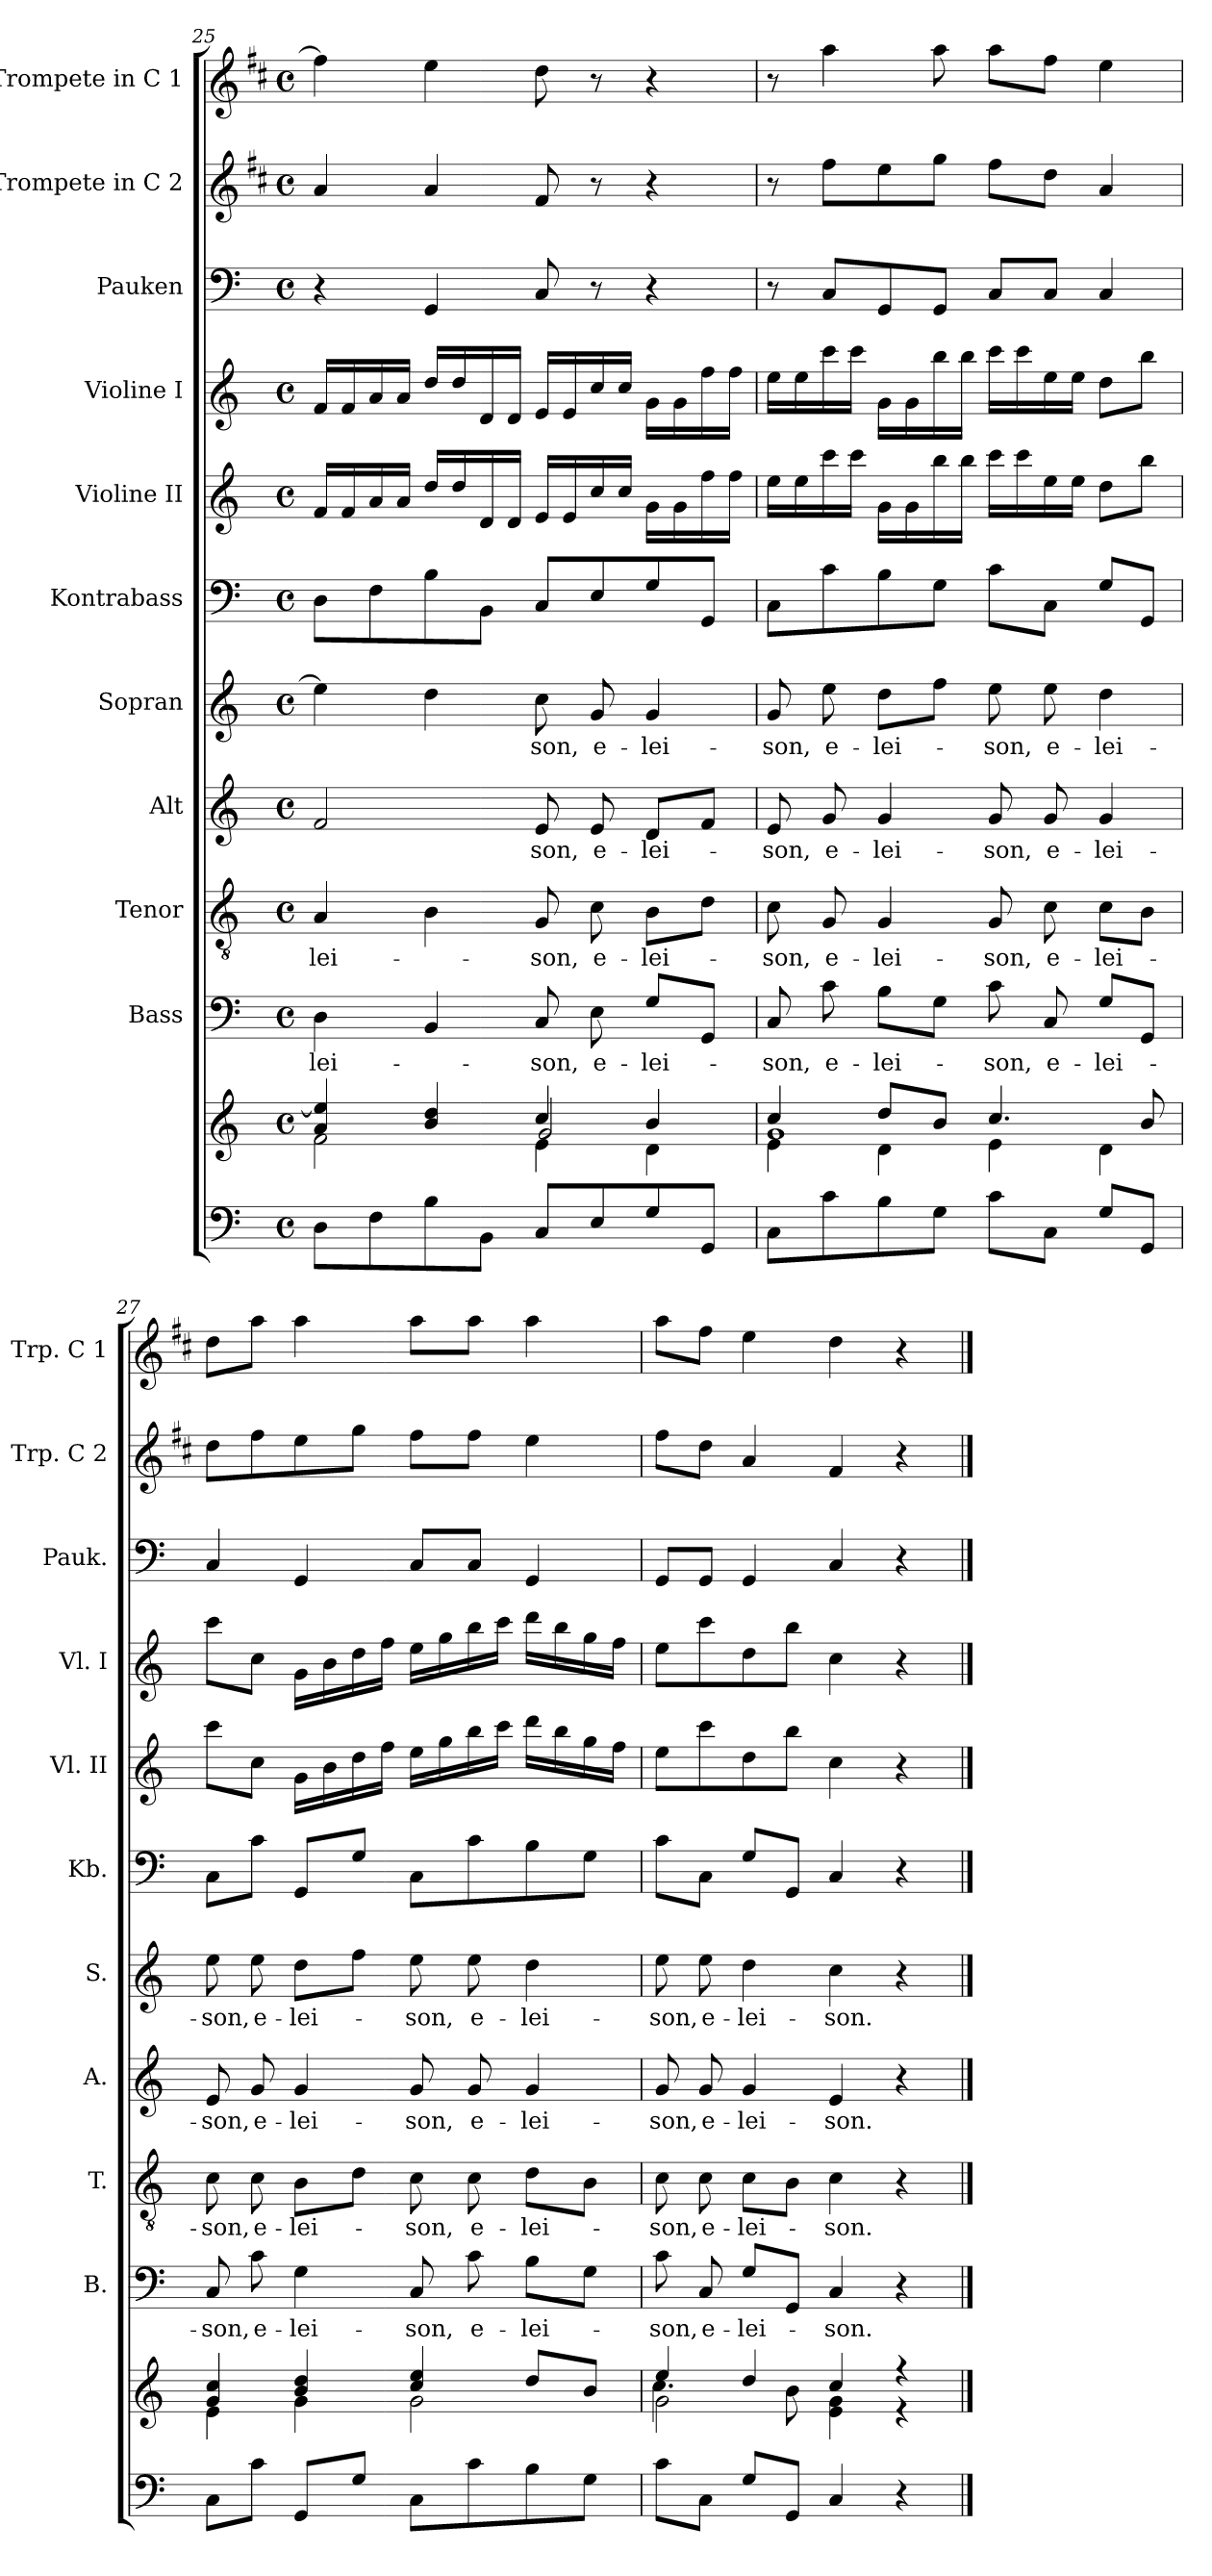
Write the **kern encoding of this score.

**kern	**kern	**kern	**text	**kern	**text	**kern	**text	**kern	**text	**kern	**kern	**kern	**kern	**kern	**kern
*part11	*part11	*part10	*part10	*part9	*part9	*part8	*part8	*part7	*part7	*part6	*part5	*part4	*part3	*part2	*part1
*staff12	*staff11	*staff10	*staff10	*staff9	*staff9	*staff8	*staff8	*staff7	*staff7	*staff6	*staff5	*staff4	*staff3	*staff2	*staff1
*	*	*I"Bass	*	*I"Tenor	*	*I"Alt	*	*I"Sopran	*	*I"Kontrabass	*I"Violine II	*I"Violine I	*I"Pauken	*I"Trompete in C 2	*I"Trompete in C 1
*	*	*I'B.	*	*I'T.	*	*I'A.	*	*I'S.	*	*I'Kb.	*I'Vl. II	*I'Vl. I	*I'Pauk.	*I'Trp. C 2	*I'Trp. C 1
*clefF4	*clefG2	*clefF4	*	*clefGv2	*	*clefG2	*	*clefG2	*	*clefF4	*clefG2	*clefG2	*clefF4	*clefG2	*clefG2
*	*	*	*	*	*	*	*	*	*	*ITrd7c12	*	*	*	*ITrd1c2	*ITrd1c2
*k[]	*k[]	*k[]	*	*k[]	*	*k[]	*	*k[]	*	*k[]	*k[]	*k[]	*k[]	*k[]	*k[]
*C:	*C:	*C:	*	*C:	*	*C:	*	*C:	*	*C:	*C:	*C:	*C:	*C:	*C:
*M4/4	*M4/4	*M4/4	*	*M4/4	*	*M4/4	*	*M4/4	*	*M4/4	*M4/4	*M4/4	*M4/4	*M4/4	*M4/4
*met(c)	*met(c)	*met(c)	*	*met(c)	*	*met(c)	*	*met(c)	*	*met(c)	*met(c)	*met(c)	*met(c)	*met(c)	*met(c)
=25	=25	=25	=25	=25	=25	=25	=25	=25	=25	=25	=25	=25	=25	=25	=25
*	*^	*	*	*	*	*	*	*	*	*	*	*	*	*	*
*	*	*^	*	*	*	*	*	*	*	*	*	*	*	*	*	*
!	!	!	!	!	!LO:LY:b	!	!LO:LY:b	!	!	!	!	!	!	!	!	!	!
8D\L	4a/ 4ee/]	2f\	2ryy	4D\	-lei-	4A/	-lei-	2f/	.	4ee\]	.	8DD\L	16f/LL	16f/LL	4r	4g/	4ee\]
.	.	.	.	.	.	.	.	.	.	.	.	.	16f/	16f/	.	.	.
8F\	.	.	.	.	.	.	.	.	.	.	.	8FF\	16a/	16a/	.	.	.
.	.	.	.	.	.	.	.	.	.	.	.	.	16a/JJ	16a/JJ	.	.	.
8B\	4b/ 4dd/	.	.	4BB/	.	4B\	.	.	.	4dd\	.	8BB\	16dd/LL	16dd/LL	4GG/	4g/	4dd\
.	.	.	.	.	.	.	.	.	.	.	.	.	16dd/	16dd/	.	.	.
8BB\J	.	.	.	.	.	.	.	.	.	.	.	8BBB\J	16d/	16d/	.	.	.
.	.	.	.	.	.	.	.	.	.	.	.	.	16d/JJ	16d/JJ	.	.	.
!	!	!	!	!	!LO:LY:b	!	!LO:LY:b	!	!LO:LY:b	!	!LO:LY:b	!	!	!	!	!	!
8C/L	4cc/	4e\	2g/	8C/	-son,	8G/	-son,	8e/	-son,	8cc\	-son,	8CC/L	16e/LL	16e/LL	8C/	8e/	8cc\
.	.	.	.	.	.	.	.	.	.	.	.	.	16e/	16e/	.	.	.
!	!	!	!	!	!LO:LY:b	!	!LO:LY:b	!	!LO:LY:b	!	!LO:LY:b	!	!	!	!	!	!
8E/	.	.	.	8E\	e-	8c\	e-	8e/	e-	8g/	e-	8EE/	16cc/	16cc/	8r	8r	8r
.	.	.	.	.	.	.	.	.	.	.	.	.	16cc/JJ	16cc/JJ	.	.	.
!	!	!	!	!	!LO:LY:b	!	!LO:LY:b	!	!LO:LY:b	!	!LO:LY:b	!	!	!	!	!	!
8G/	4b/	4d\	.	8G/L	-lei-	8B\L	-lei-	8d/L	-lei-	4g/	-lei-	8GG/	16g\LL	16g\LL	4r	4r	4r
.	.	.	.	.	.	.	.	.	.	.	.	.	16g\	16g\	.	.	.
8GG/J	.	.	.	8GG/J	.	8d\J	.	8f/J	.	.	.	8GGG/J	16ff\	16ff\	.	.	.
.	.	.	.	.	.	.	.	.	.	.	.	.	16ff\JJ	16ff\JJ	.	.	.
!!LO:PB:g=z
=26	=26	=26	=26	=26	=26	=26	=26	=26	=26	=26	=26	=26	=26	=26	=26	=26	=26
!	!	!	!	!	!LO:LY:b	!	!LO:LY:b	!	!LO:LY:b	!	!LO:LY:b	!	!	!	!	!	!
8C\L	4cc/	4e\	1g	8C/	-son,	8c\	-son,	8e/	-son,	8g/	-son,	8CC\L	16ee\LL	16ee\LL	8r	8r	8r
.	.	.	.	.	.	.	.	.	.	.	.	.	16ee\	16ee\	.	.	.
!	!	!	!	!	!LO:LY:b	!	!LO:LY:b	!	!LO:LY:b	!	!LO:LY:b	!	!	!	!	!	!
8c\	.	.	.	8c\	e-	8G/	e-	8g/	e-	8ee\	e-	8C\	16ccc\	16ccc\	8C/L	8ee\L	4gg\
.	.	.	.	.	.	.	.	.	.	.	.	.	16ccc\JJ	16ccc\JJ	.	.	.
!	!	!	!	!	!LO:LY:b	!	!LO:LY:b	!	!LO:LY:b	!	!LO:LY:b	!	!	!	!	!	!
8B\	8dd/L	4d\	.	8B\L	-lei-	4G/	-lei-	4g/	-lei-	8dd\L	-lei-	8BB\	16g\LL	16g\LL	8GG/	8dd\	.
.	.	.	.	.	.	.	.	.	.	.	.	.	16g\	16g\	.	.	.
8G\J	8b/J	.	.	8G\J	.	.	.	.	.	8ff\J	.	8GG\J	16bb\	16bb\	8GG/J	8ff\J	8gg\
.	.	.	.	.	.	.	.	.	.	.	.	.	16bb\JJ	16bb\JJ	.	.	.
!	!	!	!	!	!LO:LY:b	!	!LO:LY:b	!	!LO:LY:b	!	!LO:LY:b	!	!	!	!	!	!
8c\L	4.cc/	4e\	.	8c\	-son,	8G/	-son,	8g/	-son,	8ee\	-son,	8C\L	16ccc\LL	16ccc\LL	8C/L	8ee\L	8gg\L
.	.	.	.	.	.	.	.	.	.	.	.	.	16ccc\	16ccc\	.	.	.
!	!	!	!	!	!LO:LY:b	!	!LO:LY:b	!	!LO:LY:b	!	!LO:LY:b	!	!	!	!	!	!
8C\J	.	.	.	8C/	e-	8c\	e-	8g/	e-	8ee\	e-	8CC\J	16ee\	16ee\	8C/J	8cc\J	8ee\J
.	.	.	.	.	.	.	.	.	.	.	.	.	16ee\JJ	16ee\JJ	.	.	.
!	!	!	!	!	!LO:LY:b	!	!LO:LY:b	!	!LO:LY:b	!	!LO:LY:b	!	!	!	!	!	!
8G/L	.	4d\	.	8G/L	-lei-	8c\L	-lei-	4g/	-lei-	4dd\	-lei-	8GG/L	8dd\L	8dd\L	4C/	4g/	4dd\
8GG/J	8b/	.	.	8GG/J	.	8B\J	.	.	.	.	.	8GGG/J	8bb\J	8bb\J	.	.	.
*	*	*v	*v	*	*	*	*	*	*	*	*	*	*	*	*	*	*
=27	=27	=27	=27	=27	=27	=27	=27	=27	=27	=27	=27	=27	=27	=27	=27	=27
!	!	!	!	!LO:LY:b	!	!LO:LY:b	!	!LO:LY:b	!	!LO:LY:b	!	!	!	!	!	!
8C\L	4g/ 4cc/	4e\	8C/	-son,	8c\	-son,	8e/	-son,	8ee\	-son,	8CC\L	8ccc\L	8ccc\L	4C/	8cc\L	8cc\L
!	!	!	!	!LO:LY:b	!	!LO:LY:b	!	!LO:LY:b	!	!LO:LY:b	!	!	!	!	!	!
8c\J	.	.	8c\	e-	8c\	e-	8g/	e-	8ee\	e-	8C\J	8cc\J	8cc\J	.	8ee\	8gg\J
!	!	!	!	!LO:LY:b	!	!LO:LY:b	!	!LO:LY:b	!	!LO:LY:b	!	!	!	!	!	!
8GG/L	4b/ 4dd/	4g\	4G\	-lei-	8B\L	-lei-	4g/	-lei-	8dd\L	-lei-	8GGG/L	16g\LL	16g\LL	4GG/	8dd\	4gg\
.	.	.	.	.	.	.	.	.	.	.	.	16b\	16b\	.	.	.
8G/J	.	.	.	.	8d\J	.	.	.	8ff\J	.	8GG/J	16dd\	16dd\	.	8ff\J	.
.	.	.	.	.	.	.	.	.	.	.	.	16ff\JJ	16ff\JJ	.	.	.
!	!	!	!	!LO:LY:b	!	!LO:LY:b	!	!LO:LY:b	!	!LO:LY:b	!	!	!	!	!	!
8C\L	4cc/ 4ee/	2g\	8C/	-son,	8c\	-son,	8g/	-son,	8ee\	-son,	8CC\L	16ee\LL	16ee\LL	8C/L	8ee\L	8gg\L
.	.	.	.	.	.	.	.	.	.	.	.	16gg\	16gg\	.	.	.
!	!	!	!	!LO:LY:b	!	!LO:LY:b	!	!LO:LY:b	!	!LO:LY:b	!	!	!	!	!	!
8c\	.	.	8c\	e-	8c\	e-	8g/	e-	8ee\	e-	8C\	16bb\	16bb\	8C/J	8ee\J	8gg\J
.	.	.	.	.	.	.	.	.	.	.	.	16ccc\JJ	16ccc\JJ	.	.	.
!	!	!	!	!LO:LY:b	!	!LO:LY:b	!	!LO:LY:b	!	!LO:LY:b	!	!	!	!	!	!
8B\	8dd/L	.	8B\L	-lei-	8d\L	-lei-	4g/	-lei-	4dd\	-lei-	8BB\	16ddd\LL	16ddd\LL	4GG/	4dd\	4gg\
.	.	.	.	.	.	.	.	.	.	.	.	16bb\	16bb\	.	.	.
8G\J	8b/J	.	8G\J	.	8B\J	.	.	.	.	.	8GG\J	16gg\	16gg\	.	.	.
.	.	.	.	.	.	.	.	.	.	.	.	16ff\JJ	16ff\JJ	.	.	.
=28	=28	=28	=28	=28	=28	=28	=28	=28	=28	=28	=28	=28	=28	=28	=28	=28
*	*	*^	*	*	*	*	*	*	*	*	*	*	*	*	*	*
!	!	!	!	!	!LO:LY:b	!	!LO:LY:b	!	!LO:LY:b	!	!LO:LY:b	!	!	!	!	!	!
8c\L	4ee/	2g\	4.cc\	8c\	-son,	8c\	-son,	8g/	-son,	8ee\	-son,	8C\L	8ee\L	8ee\L	8GG/L	8ee\L	8gg\L
!	!	!	!	!	!LO:LY:b	!	!LO:LY:b	!	!LO:LY:b	!	!LO:LY:b	!	!	!	!	!	!
8C\J	.	.	.	8C/	e-	8c\	e-	8g/	e-	8ee\	e-	8CC\J	8ccc\	8ccc\	8GG/J	8cc\J	8ee\J
!	!	!	!	!	!LO:LY:b	!	!LO:LY:b	!	!LO:LY:b	!	!LO:LY:b	!	!	!	!	!	!
8G/L	4dd/	.	.	8G/L	-lei-	8c\L	-lei-	4g/	-lei-	4dd\	-lei-	8GG/L	8dd\	8dd\	4GG/	4g/	4dd\
8GG/J	.	.	8b\	8GG/J	.	8B\J	.	.	.	.	.	8GGG/J	8bb\J	8bb\J	.	.	.
!	!	!	!	!	!LO:LY:b	!	!LO:LY:b	!	!LO:LY:b	!	!LO:LY:b	!	!	!	!	!	!
4C/	4cc/	4e\ 4g\	2ryy	4C/	-son.	4c\	-son.	4e/	-son.	4cc\	-son.	4CC/	4cc\	4cc\	4C/	4e/	4cc\
4r	4r	4r	.	4r	.	4r	.	4r	.	4r	.	4r	4r	4r	4r	4r	4r
*	*v	*v	*v	*	*	*	*	*	*	*	*	*	*	*	*	*	*
==	==	==	==	==	==	==	==	==	==	==	==	==	==	==	==
*-	*-	*-	*-	*-	*-	*-	*-	*-	*-	*-	*-	*-	*-	*-	*-
